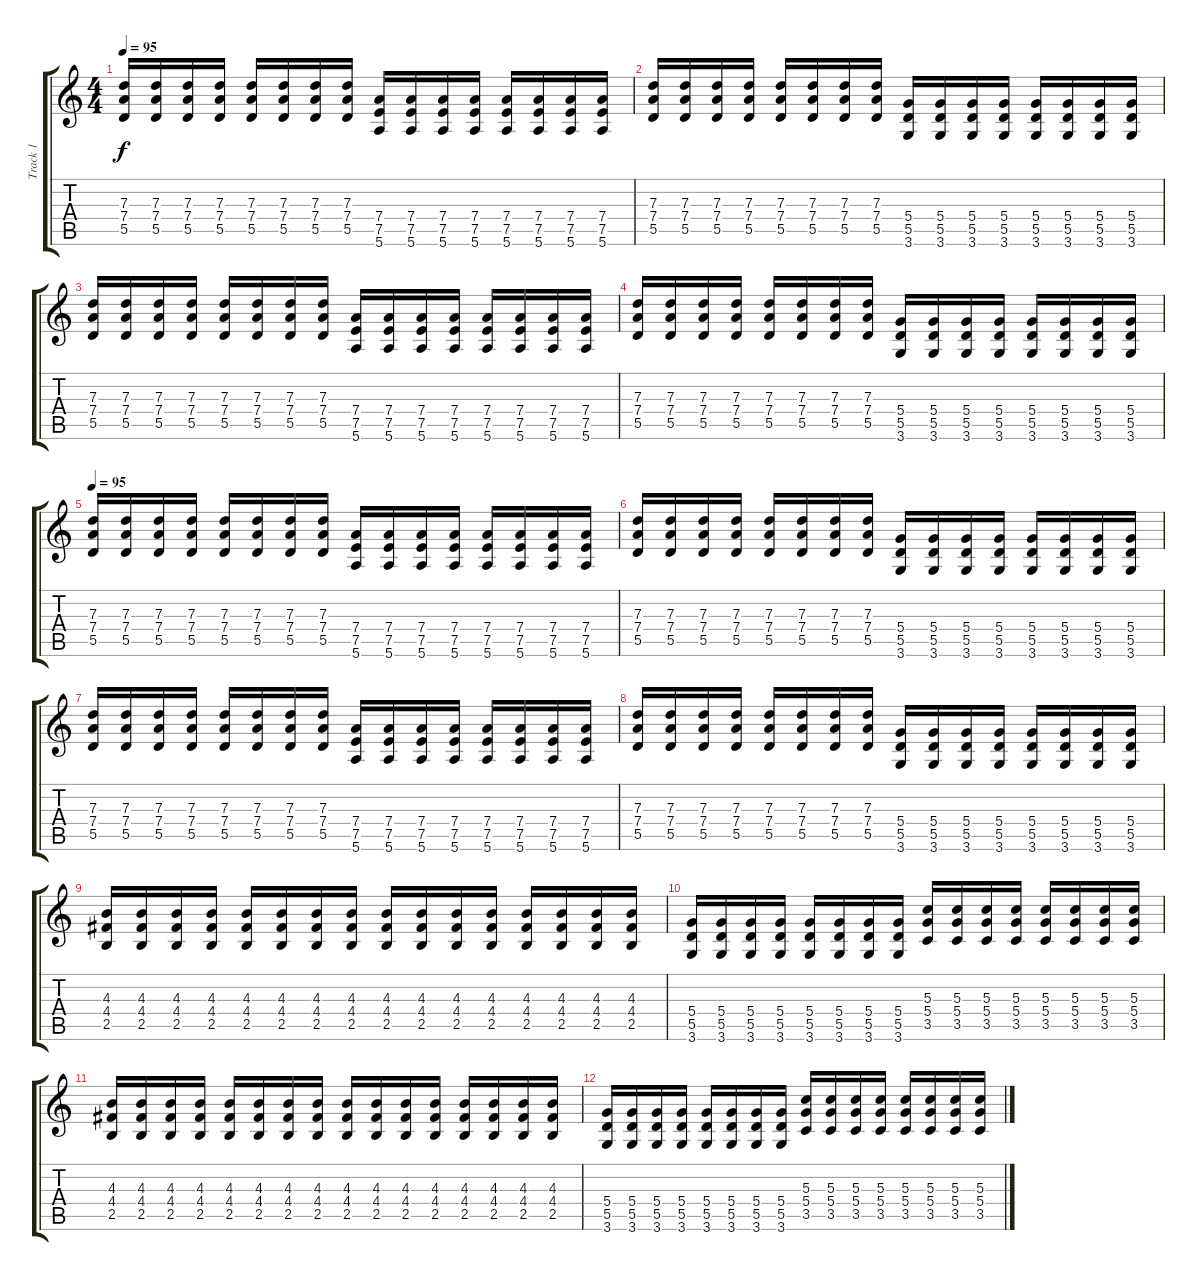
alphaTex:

\track ("Track 1" "Track 1") {instrument distortionguitar}
\staff {score tabs}
\tuning (E4 B3 G3 D3 A2 E2) {hide}
\ts (4 4)
\tempo 95
\clef g2
\ks c
(7.3 7.4 5.5).16{dy f} (7.3 7.4 5.5).16 (7.3 7.4 5.5).16 (7.3 7.4 5.5).16 (7.3 7.4 5.5).16 (7.3 7.4 5.5).16 (7.3 7.4 5.5).16 (7.3 7.4 5.5).16 (7.4 7.5 5.6).16 (7.4 7.5 5.6).16 (7.4 7.5 5.6).16 (7.4 7.5 5.6).16 (7.4 7.5 5.6).16 (7.4 7.5 5.6).16 (7.4 7.5 5.6).16 (7.4 7.5 5.6).16 |
(7.3 7.4 5.5).16 (7.3 7.4 5.5).16 (7.3 7.4 5.5).16 (7.3 7.4 5.5).16 (7.3 7.4 5.5).16 (7.3 7.4 5.5).16 (7.3 7.4 5.5).16 (7.3 7.4 5.5).16 (5.4 5.5 3.6).16 (5.4 5.5 3.6).16 (5.4 5.5 3.6).16 (5.4 5.5 3.6).16 (5.4 5.5 3.6).16 (5.4 5.5 3.6).16 (5.4 5.5 3.6).16 (5.4 5.5 3.6).16 |
(7.3 7.4 5.5).16 (7.3 7.4 5.5).16 (7.3 7.4 5.5).16 (7.3 7.4 5.5).16 (7.3 7.4 5.5).16 (7.3 7.4 5.5).16 (7.3 7.4 5.5).16 (7.3 7.4 5.5).16 (7.4 7.5 5.6).16 (7.4 7.5 5.6).16 (7.4 7.5 5.6).16 (7.4 7.5 5.6).16 (7.4 7.5 5.6).16 (7.4 7.5 5.6).16 (7.4 7.5 5.6).16 (7.4 7.5 5.6).16 |
(7.3 7.4 5.5).16 (7.3 7.4 5.5).16 (7.3 7.4 5.5).16 (7.3 7.4 5.5).16 (7.3 7.4 5.5).16 (7.3 7.4 5.5).16 (7.3 7.4 5.5).16 (7.3 7.4 5.5).16 (5.4 5.5 3.6).16 (5.4 5.5 3.6).16 (5.4 5.5 3.6).16 (5.4 5.5 3.6).16 (5.4 5.5 3.6).16 (5.4 5.5 3.6).16 (5.4 5.5 3.6).16 (5.4 5.5 3.6).16 |
\tempo 95
(7.3 7.4 5.5).16 (7.3 7.4 5.5).16 (7.3 7.4 5.5).16 (7.3 7.4 5.5).16 (7.3 7.4 5.5).16 (7.3 7.4 5.5).16 (7.3 7.4 5.5).16 (7.3 7.4 5.5).16 (7.4 7.5 5.6).16 (7.4 7.5 5.6).16 (7.4 7.5 5.6).16 (7.4 7.5 5.6).16 (7.4 7.5 5.6).16 (7.4 7.5 5.6).16 (7.4 7.5 5.6).16 (7.4 7.5 5.6).16 |
(7.3 7.4 5.5).16 (7.3 7.4 5.5).16 (7.3 7.4 5.5).16 (7.3 7.4 5.5).16 (7.3 7.4 5.5).16 (7.3 7.4 5.5).16 (7.3 7.4 5.5).16 (7.3 7.4 5.5).16 (5.4 5.5 3.6).16 (5.4 5.5 3.6).16 (5.4 5.5 3.6).16 (5.4 5.5 3.6).16 (5.4 5.5 3.6).16 (5.4 5.5 3.6).16 (5.4 5.5 3.6).16 (5.4 5.5 3.6).16 |
(7.3 7.4 5.5).16 (7.3 7.4 5.5).16 (7.3 7.4 5.5).16 (7.3 7.4 5.5).16 (7.3 7.4 5.5).16 (7.3 7.4 5.5).16 (7.3 7.4 5.5).16 (7.3 7.4 5.5).16 (7.4 7.5 5.6).16 (7.4 7.5 5.6).16 (7.4 7.5 5.6).16 (7.4 7.5 5.6).16 (7.4 7.5 5.6).16 (7.4 7.5 5.6).16 (7.4 7.5 5.6).16 (7.4 7.5 5.6).16 |
(7.3 7.4 5.5).16 (7.3 7.4 5.5).16 (7.3 7.4 5.5).16 (7.3 7.4 5.5).16 (7.3 7.4 5.5).16 (7.3 7.4 5.5).16 (7.3 7.4 5.5).16 (7.3 7.4 5.5).16 (5.4 5.5 3.6).16 (5.4 5.5 3.6).16 (5.4 5.5 3.6).16 (5.4 5.5 3.6).16 (5.4 5.5 3.6).16 (5.4 5.5 3.6).16 (5.4 5.5 3.6).16 (5.4 5.5 3.6).16 |
(4.3 4.4 2.5).16 (4.3 4.4 2.5).16 (4.3 4.4 2.5).16 (4.3 4.4 2.5).16 (4.3 4.4 2.5).16 (4.3 4.4 2.5).16 (4.3 4.4 2.5).16 (4.3 4.4 2.5).16 (4.3 4.4 2.5).16 (4.3 4.4 2.5).16 (4.3 4.4 2.5).16 (4.3 4.4 2.5).16 (4.3 4.4 2.5).16 (4.3 4.4 2.5).16 (4.3 4.4 2.5).16 (4.3 4.4 2.5).16 |
(5.4 5.5 3.6).16 (5.4 5.5 3.6).16 (5.4 5.5 3.6).16 (5.4 5.5 3.6).16 (5.4 5.5 3.6).16 (5.4 5.5 3.6).16 (5.4 5.5 3.6).16 (5.4 5.5 3.6).16 (5.3 5.4 3.5).16 (5.3 5.4 3.5).16 (5.3 5.4 3.5).16 (5.3 5.4 3.5).16 (5.3 5.4 3.5).16 (5.3 5.4 3.5).16 (5.3 5.4 3.5).16 (5.3 5.4 3.5).16 |
(4.3 4.4 2.5).16 (4.3 4.4 2.5).16 (4.3 4.4 2.5).16 (4.3 4.4 2.5).16 (4.3 4.4 2.5).16 (4.3 4.4 2.5).16 (4.3 4.4 2.5).16 (4.3 4.4 2.5).16 (4.3 4.4 2.5).16 (4.3 4.4 2.5).16 (4.3 4.4 2.5).16 (4.3 4.4 2.5).16 (4.3 4.4 2.5).16 (4.3 4.4 2.5).16 (4.3 4.4 2.5).16 (4.3 4.4 2.5).16 |
(5.4 5.5 3.6).16 (5.4 5.5 3.6).16 (5.4 5.5 3.6).16 (5.4 5.5 3.6).16 (5.4 5.5 3.6).16 (5.4 5.5 3.6).16 (5.4 5.5 3.6).16 (5.4 5.5 3.6).16 (5.3 5.4 3.5).16 (5.3 5.4 3.5).16 (5.3 5.4 3.5).16 (5.3 5.4 3.5).16 (5.3 5.4 3.5).16 (5.3 5.4 3.5).16 (5.3 5.4 3.5).16 (5.3 5.4 3.5).16
